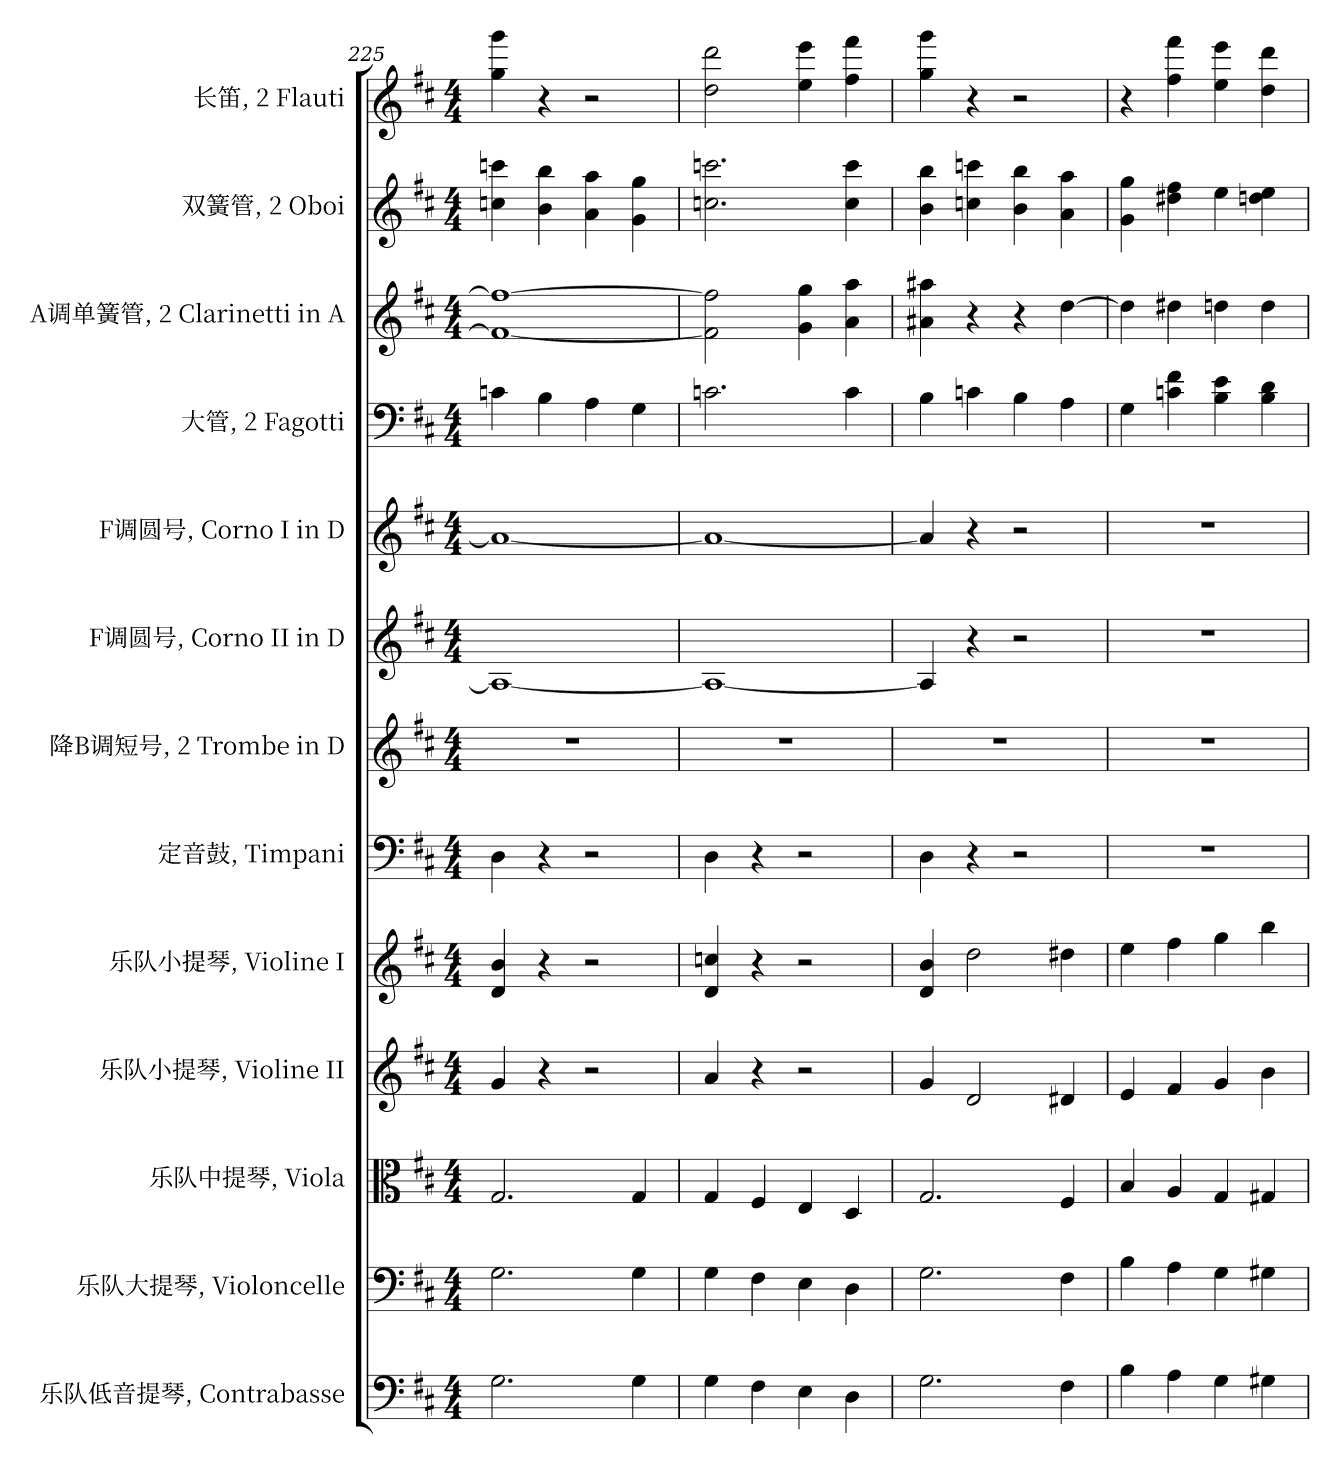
**kern	**kern	**kern	**kern	**kern	**kern	**kern	**kern	**kern	**kern	**kern	**kern	**kern
*part13	*part12	*part11	*part10	*part9	*part8	*part7	*part6	*part5	*part4	*part3	*part2	*part1
*staff13	*staff12	*staff11	*staff10	*staff9	*staff8	*staff7	*staff6	*staff5	*staff4	*staff3	*staff2	*staff1
*I"乐队低音提琴, Contrabasse	*I"乐队大提琴, Violoncelle	*I"乐队中提琴, Viola	*I"乐队小提琴, Violine II	*I"乐队小提琴, Violine I	*I"定音鼓, Timpani	*I"降B调短号, 2 Trombe in D	*I"F调圆号, Corno II in D	*I"F调圆号, Corno I in D	*I"大管, 2 Fagotti	*I"A调单簧管, 2 Clarinetti in A	*I"双簧管, 2 Oboi	*I"长笛, 2 Flauti
*I'Cbs.	*	*	*	*	*I'Timp.	*	*	*	*	*I'A Cl.	*I'Ob.	*I'Fl.
*clefF4	*clefF4	*clefC3	*clefG2	*clefG2	*clefF4	*clefG2	*clefG2	*clefG2	*clefF4	*clefG2	*clefG2	*clefG2
*ITrd7c12	*	*	*	*	*	*ITrd1c2	*ITrd4c7	*ITrd4c7	*	*ITrd2c3	*	*
*k[f#c#]	*k[f#c#]	*k[f#c#]	*k[f#c#]	*k[f#c#]	*k[f#c#]	*k[]	*k[f#]	*k[f#]	*k[f#c#]	*k[f#c#g#d#a#]	*k[f#c#]	*k[f#c#]
*M4/4	*M4/4	*M4/4	*M4/4	*M4/4	*M4/4	*M4/4	*M4/4	*M4/4	*M4/4	*M4/4	*M4/4	*M4/4
*MM269	*MM269	*MM269	*MM269	*MM269	*MM269	*MM269	*MM269	*MM269	*MM269	*MM269	*MM269	*MM269
=225	=225	=225	=225	=225	=225	=225	=225	=225	=225	=225	=225	=225
2.GG\	2.G\	2.G/	4g/	4d/ 4b/	4D\	1r	1D_	1d_	4cn\	1d_ 1dd_	4ccn\ 4cccn\	4gg\ 4ggg\
.	.	.	4r	4r	4r	.	.	.	4B\	.	4b\ 4bb\	4r
*	*	*	*	*	*	*	*	*	*	*	*	*MM289
.	.	.	2r	2r	2r	.	.	.	4A\	.	4a\ 4aa\	2r
4GG\	4G\	4G/	.	.	.	.	.	.	4G\	.	4g\ 4gg\	.
=226	=226	=226	=226	=226	=226	=226	=226	=226	=226	=226	=226	=226
*	*	*	*	*	*	*	*	*	*	*	*	*MM269
4GG\	4G\	4G/	4a/	4d/ 4ccn/	4D\	1r	1D_	1d_	2.cn\	2d\] 2dd\]	2.ccn\ 2.cccn\	2dd\ 2ddd\
4FF#\	4F#\	4F#/	4r	4r	4r	.	.	.	.	.	.	.
*	*	*	*	*	*	*	*	*	*	*	*	*MM289
4EE\	4E\	4E/	2r	2r	2r	.	.	.	.	4e\ 4ee\	.	4ee\ 4eee\
4DD\	4D\	4D/	.	.	.	.	.	.	4c\	4f#\ 4ff#\	4cc\ 4ccc\	4ff#\ 4fff#\
!!LO:PB:g=z
=227	=227	=227	=227	=227	=227	=227	=227	=227	=227	=227	=227	=227
*	*	*	*	*	*	*	*	*	*	*	*	*MM269
2.GG\	2.G\	2.G/	4g/	4d/ 4b/	4D\	1r	4D/]	4d/]	4B\	4f##X\ 4ff##X\	4b\ 4bb\	4gg\ 4ggg\
.	.	.	2d/	2dd\	4r	.	4r	4r	4cn\	4r	4ccn\ 4cccn\	4r
*	*	*	*	*	*	*	*	*	*	*	*	*MM293
.	.	.	.	.	2r	.	2r	2r	4B\	4r	4b\ 4bb\	2r
4FF#\	4F#\	4F#/	4d#X/	4dd#X\	.	.	.	.	4A\	[4b\	4a\ 4aa\	.
=228	=228	=228	=228	=228	=228	=228	=228	=228	=228	=228	=228	=228
*	*	*	*	*	*	*	*	*	*	*	*	*MM269
4BB\	4B\	4B/	4e/	4ee\	1r	1r	1r	1r	4G\	4b\]	4g\ 4gg\	4r
4AA\	4A\	4A/	4f#/	4ff#\	.	.	.	.	4cn\ 4f#\	4b#X\	4dd#X\ 4ff#\	4ff#\ 4fff#\
*	*	*	*	*	*	*	*	*	*	*	*	*MM293
4GG\	4G\	4G/	4g/	4gg\	.	.	.	.	4B\ 4e\	4bn\	4ee\	4ee\ 4eee\
4GG#X\	4G#X\	4G#X/	4b\	4bb\	.	.	.	.	4B\ 4d\	4b\	4ddn\ 4ee\	4dd\ 4ddd\
=	=	=	=	=	=	=	=	=	=	=	=	=
*-	*-	*-	*-	*-	*-	*-	*-	*-	*-	*-	*-	*-
